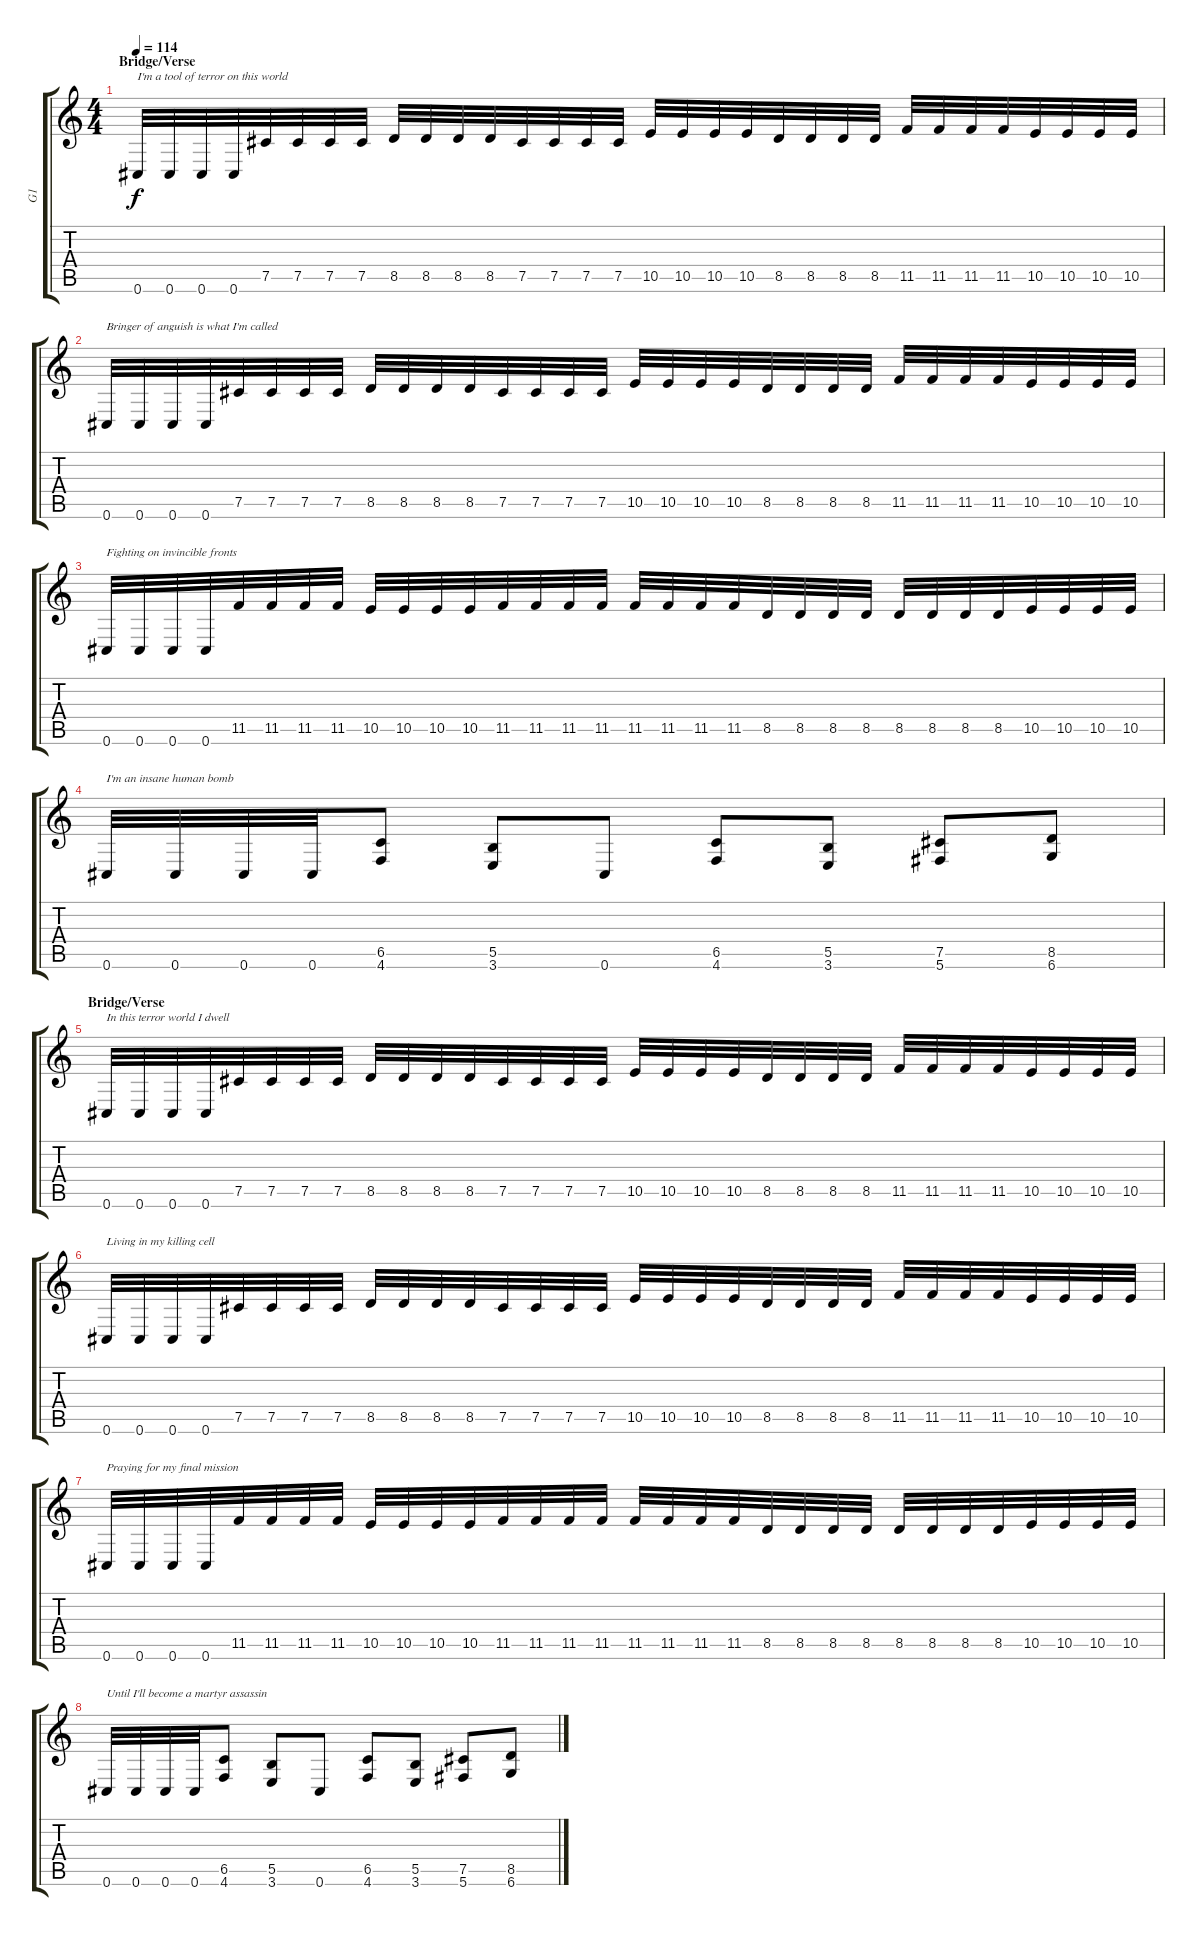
\track ("G1" "G1") {instrument distortionguitar}
\staff {score tabs}
\tuning (Db4 Ab3 E3 B2 Gb2 Db2) {hide}
\ts (4 4)
\section ("" "Bridge/Verse")
\tempo 114
\clef g2
\ks c
0.6.32{txt "I'm a tool of terror on this world" dy f} 0.6.32 0.6.32 0.6.32 7.5.32 7.5.32 7.5.32 7.5.32 8.5.32 8.5.32 8.5.32 8.5.32 7.5.32 7.5.32 7.5.32 7.5.32 10.5.32 10.5.32 10.5.32 10.5.32 8.5.32 8.5.32 8.5.32 8.5.32 11.5.32 11.5.32 11.5.32 11.5.32 10.5.32 10.5.32 10.5.32 10.5.32 |
0.6.32{txt "Bringer of anguish is what I'm called"} 0.6.32 0.6.32 0.6.32 7.5.32 7.5.32 7.5.32 7.5.32 8.5.32 8.5.32 8.5.32 8.5.32 7.5.32 7.5.32 7.5.32 7.5.32 10.5.32 10.5.32 10.5.32 10.5.32 8.5.32 8.5.32 8.5.32 8.5.32 11.5.32 11.5.32 11.5.32 11.5.32 10.5.32 10.5.32 10.5.32 10.5.32 |
0.6.32{txt "Fighting on invincible fronts"} 0.6.32 0.6.32 0.6.32 11.5.32 11.5.32 11.5.32 11.5.32 10.5.32 10.5.32 10.5.32 10.5.32 11.5.32 11.5.32 11.5.32 11.5.32 11.5.32 11.5.32 11.5.32 11.5.32 8.5.32 8.5.32 8.5.32 8.5.32 8.5.32 8.5.32 8.5.32 8.5.32 10.5.32 10.5.32 10.5.32 10.5.32 |
0.6.32{txt "I'm an insane human bomb"} 0.6.32 0.6.32 0.6.32 (6.5 4.6).8 (5.5 3.6).8 0.6.8 (6.5 4.6).8 (5.5 3.6).8 (7.5 5.6).8 (8.5 6.6).8 |
\section ("" "Bridge/Verse")
0.6.32{txt "In this terror world I dwell"} 0.6.32 0.6.32 0.6.32 7.5.32 7.5.32 7.5.32 7.5.32 8.5.32 8.5.32 8.5.32 8.5.32 7.5.32 7.5.32 7.5.32 7.5.32 10.5.32 10.5.32 10.5.32 10.5.32 8.5.32 8.5.32 8.5.32 8.5.32 11.5.32 11.5.32 11.5.32 11.5.32 10.5.32 10.5.32 10.5.32 10.5.32 |
0.6.32{txt "Living in my killing cell"} 0.6.32 0.6.32 0.6.32 7.5.32 7.5.32 7.5.32 7.5.32 8.5.32 8.5.32 8.5.32 8.5.32 7.5.32 7.5.32 7.5.32 7.5.32 10.5.32 10.5.32 10.5.32 10.5.32 8.5.32 8.5.32 8.5.32 8.5.32 11.5.32 11.5.32 11.5.32 11.5.32 10.5.32 10.5.32 10.5.32 10.5.32 |
0.6.32{txt "Praying for my final mission"} 0.6.32 0.6.32 0.6.32 11.5.32 11.5.32 11.5.32 11.5.32 10.5.32 10.5.32 10.5.32 10.5.32 11.5.32 11.5.32 11.5.32 11.5.32 11.5.32 11.5.32 11.5.32 11.5.32 8.5.32 8.5.32 8.5.32 8.5.32 8.5.32 8.5.32 8.5.32 8.5.32 10.5.32 10.5.32 10.5.32 10.5.32 |
0.6.32{txt "Until I'll become a martyr assassin"} 0.6.32 0.6.32 0.6.32 (6.5 4.6).8 (5.5 3.6).8 0.6.8 (6.5 4.6).8 (5.5 3.6).8 (7.5 5.6).8 (8.5 6.6).8
